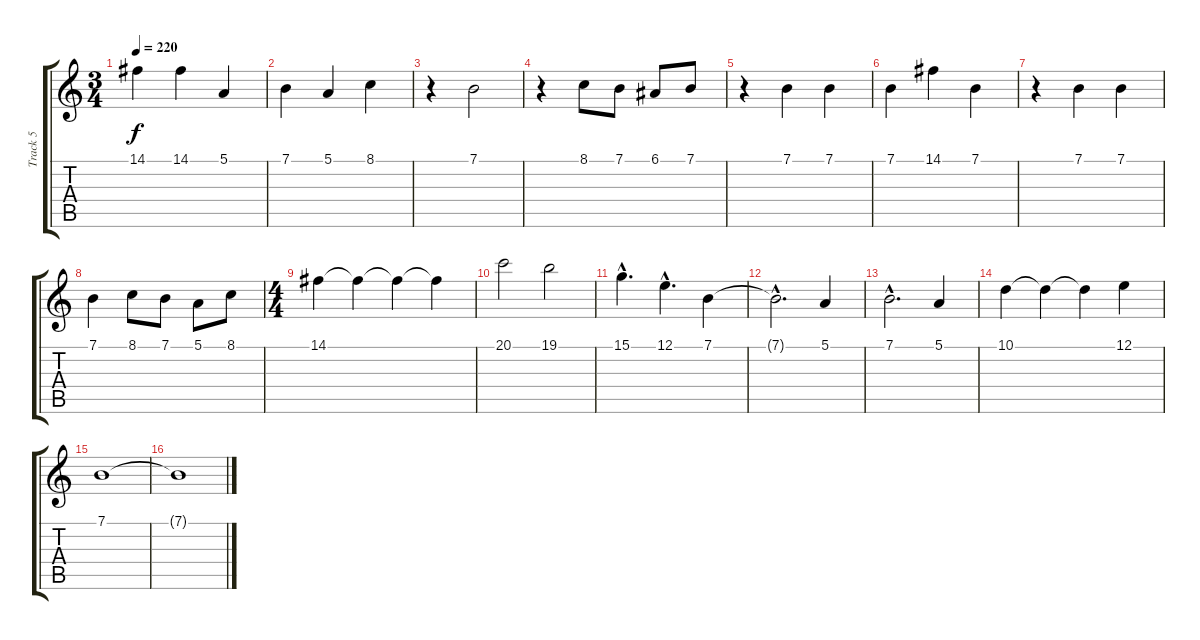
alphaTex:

\track ("Track 5" "Track 5") {instrument synthvoice}
\staff {score tabs}
\tuning (E4 B3 G3 D3 A2 E2) {hide}
\ts (3 4)
\tempo 220
\clef g2
\ks c
14.1.4{dy f} 14.1.4 5.1.4 |
7.1.4 5.1.4 8.1.4 |
r.4 7.1.2 |
r.4 8.1.8 7.1.8 6.1.8 7.1.8 |
r.4 7.1.4 7.1.4 |
7.1.4 14.1.4 7.1.4 |
r.4 7.1.4 7.1.4 |
7.1.4 8.1.8 7.1.8 5.1.8 8.1.8 |
\ts (4 4)
14.1.4 14.1{t}.4 14.1{t}.4 14.1{t}.4 |
20.1.2 19.1.2 |
15.1{hac}.4{d} 12.1{hac}.4{d} 7.1.4 |
7.1{hac t}.2{d} 5.1.4 |
7.1{hac}.2{d} 5.1.4 |
10.1.4 10.1{t}.4 10.1{t}.4 12.1.4 |
7.1.1 |
7.1{t}.1
